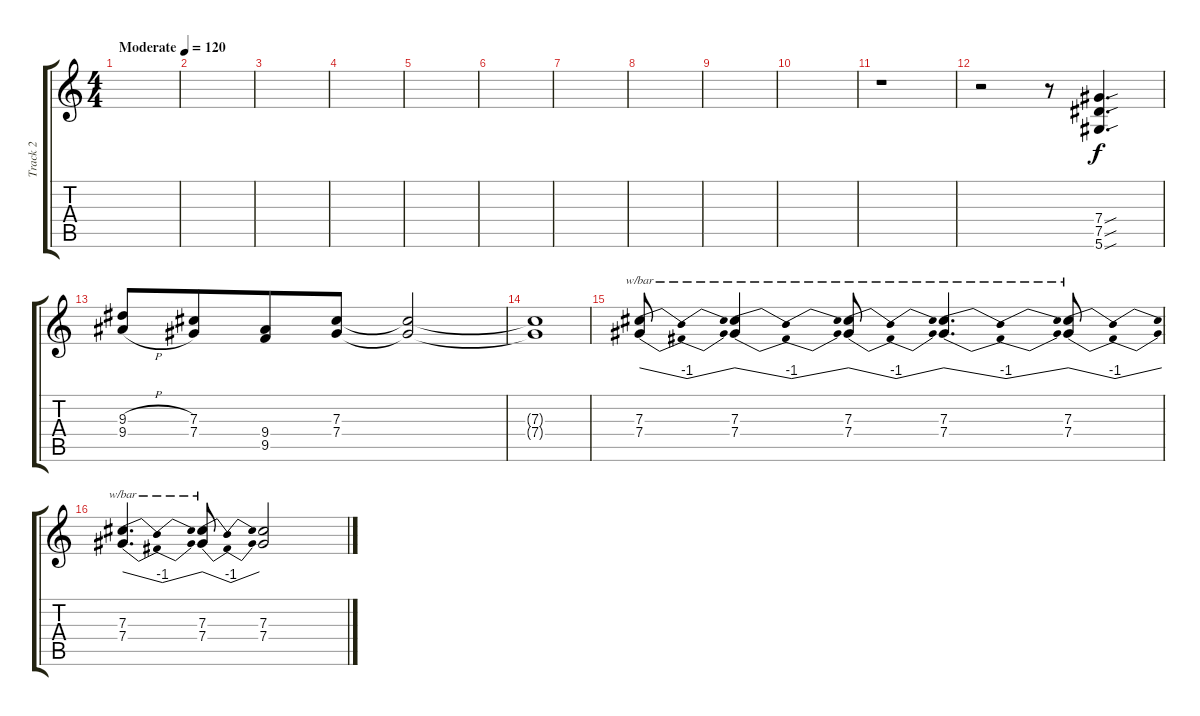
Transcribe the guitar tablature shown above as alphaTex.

\track ("Track 2" "Track 2") {instrument overdrivenguitar}
\staff {score tabs}
\tuning (Eb4 Bb3 Gb3 Db3 Ab2 Eb2) {hide}
\ts (4 4)
\tempo (120 "Moderate")
\clef g2
\ks c
|
|
|
|
|
|
|
|
|
|
r.1 |
r.2 r.8 (7.4{sou} 7.5{sou} 5.6{sou}).4{d} |
(9.3{h} 9.4{h}).8 (7.3 7.4).8{beam merge} (9.4 9.5).8 (7.3 7.4).8 (7.3{t} 7.4{t}).2 |
(7.3{t} 7.4{t}).1 |
(7.3 7.4).8{tbe (dip default 0 0 30 -4 60 0) beam Up} (7.3 7.4).4{tbe (dip default 0 0 30 -4 60 0)} (7.3 7.4).8{tbe (dip default 0 0 30 -4 60 0) beam Up} (7.3 7.4).4{d tbe (dip default 0 0 30 -4 60 0)} (7.3 7.4).8{tbe (dip default 0 0 30 -4 60 0) beam Up} |
(7.3 7.4).4{d tbe (dip default 0 0 30 -4 60 0)} (7.3 7.4).8{tbe (dip default 0 0 30 -4 60 0) beam Up} (7.3 7.4).2
